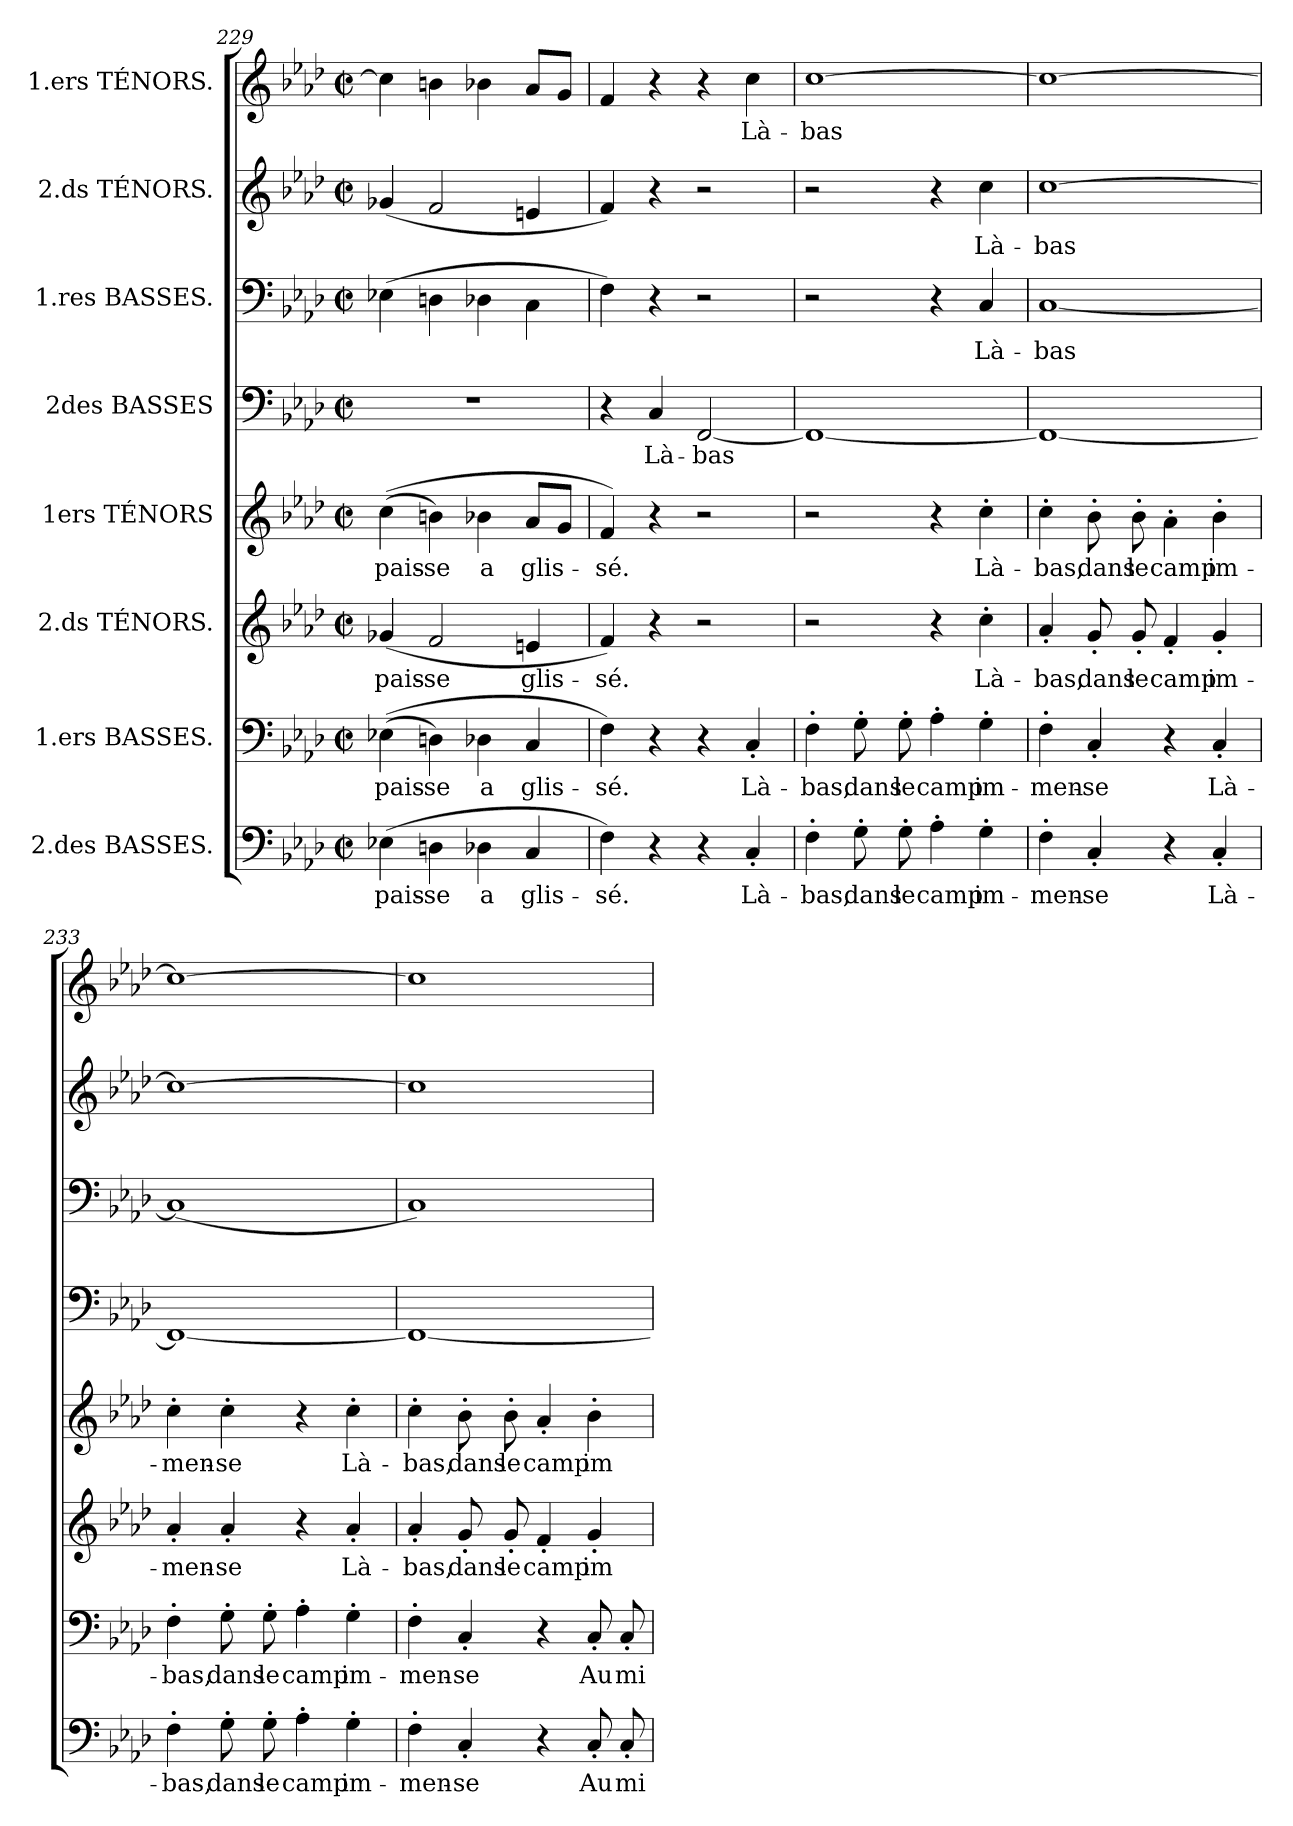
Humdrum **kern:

**kern	**text	**kern	**text	**kern	**text	**kern	**text	**kern	**text	**kern	**text	**kern	**text	**kern	**text
*part8	*part8	*part7	*part7	*part6	*part6	*part5	*part5	*part4	*part4	*part3	*part3	*part2	*part2	*part1	*part1
*staff8	*staff8	*staff7	*staff7	*staff6	*staff6	*staff5	*staff5	*staff4	*staff4	*staff3	*staff3	*staff2	*staff2	*staff1	*staff1
*I"2.des BASSES.	*	*I"1.ers BASSES.	*	*I"2.ds TÉNORS.	*	*I"1ers TÉNORS	*	*I"2des BASSES	*	*I"1.res BASSES.	*	*I"2.ds TÉNORS.	*	*I"1.ers TÉNORS.	*
!!LO:LB:g=z
*clefF4	*	*clefF4	*	*clefG2	*	*clefG2	*	*clefF4	*	*clefF4	*	*clefG2	*	*clefG2	*
*	*	*	*	*ITrd7c12	*	*ITrd7c12	*	*	*	*	*	*ITrd7c12	*	*ITrd7c12	*
*k[b-e-a-d-]	*	*k[b-e-a-d-]	*	*k[b-e-a-d-]	*	*k[b-e-a-d-]	*	*k[b-e-a-d-]	*	*k[b-e-a-d-]	*	*k[b-e-a-d-]	*	*k[b-e-a-d-]	*
*M2/2	*	*M2/2	*	*M2/2	*	*M2/2	*	*M2/2	*	*M2/2	*	*M2/2	*	*M2/2	*
*met(c|)	*	*met(c|)	*	*met(c|)	*	*met(c|)	*	*met(c|)	*	*met(c|)	*	*met(c|)	*	*met(c|)	*
=229	=229	=229	=229	=229	=229	=229	=229	=229	=229	=229	=229	=229	=229	=229	=229
(4E-X\	-pais-	((4E-X\	-pais-	(4G-X/	-pais-	((4c\	-pais-	1r	.	(4E-X\	.	(4G-X/	.	4c\]	.
4Dn\	-se	4Dn\)	-se	2F/	-se	4Bn\)	-se	.	.	4Dn\	.	2F/	.	4Bn\	.
4D-X\	a	4D-X\	a	.	.	4B-X\	a	.	.	4D-X\	.	.	.	4B-X\	.
4C/	glis-	4C/	glis-	4En/	glis-	8A-/L	glis-	.	.	4C\	.	4En/	.	8A-/L	.
.	.	.	.	.	.	8G/J	.	.	.	.	.	.	.	8G/J	.
=230	=230	=230	=230	=230	=230	=230	=230	=230	=230	=230	=230	=230	=230	=230	=230
4F\)	-sé.	4F\)	-sé.	4F/)	-sé.	4F/)	-sé.	4r	.	4F\)	.	4F/)	.	4F/	.
4r	.	4r	.	4r	.	4r	.	4C/	Là-	4r	.	4r	.	4r	.
4r	.	4r	.	2r	.	2r	.	[2FF/	-bas	2r	.	2r	.	4r	.
4C'/	Là-	4C'/	Là-	.	.	.	.	.	.	.	.	.	.	4c\	Là-
=231	=231	=231	=231	=231	=231	=231	=231	=231	=231	=231	=231	=231	=231	=231	=231
4F'\	-bas,	4F'\	-bas,	2r	.	2r	.	1FF/_	.	2r	.	2r	.	[1c\	-bas
8G'\	dans	8G'\	dans	.	.	.	.	.	.	.	.	.	.	.	.
8G'\	le	8G'\	le	.	.	.	.	.	.	.	.	.	.	.	.
4A-'\	camp	4A-'\	camp	4r	.	4r	.	.	.	4r	.	4r	.	.	.
4G'\	im-	4G'\	im-	4c'\	Là-	4c'\	Là-	.	.	4C/	Là-	4c\	Là-	.	.
=232	=232	=232	=232	=232	=232	=232	=232	=232	=232	=232	=232	=232	=232	=232	=232
4F'\	-men-	4F'\	-men-	4A-'/	-bas,	4c'\	-bas,	1FF/_	.	[1C/	-bas	[1c\	-bas	1c\_	.
4C'/	-se	4C'/	-se	8G'/	dans	8B-'\	dans	.	.	.	.	.	.	.	.
.	.	.	.	8G'/	le	8B-'\	le	.	.	.	.	.	.	.	.
4r	.	4r	.	4F'/	camp	4A-'\	camp	.	.	.	.	.	.	.	.
4C'/	Là-	4C'/	Là-	4G'/	im-	4B-'\	im-	.	.	.	.	.	.	.	.
!!LO:PB:g=z
=233	=233	=233	=233	=233	=233	=233	=233	=233	=233	=233	=233	=233	=233	=233	=233
4F'\	-bas,	4F'\	-bas,	4A-'/	-men-	4c'\	-men-	1FF/_	.	(1C/]	.	1c\_	.	1c\_	.
8G'\	dans	8G'\	dans	4A-'/	-se	4c'\	-se	.	.	.	.	.	.	.	.
8G'\	le	8G'\	le	.	.	.	.	.	.	.	.	.	.	.	.
4A-'\	camp	4A-'\	camp	4r	.	4r	.	.	.	.	.	.	.	.	.
4G'\	im-	4G'\	im-	4A-'/	Là-	4c'\	Là-	.	.	.	.	.	.	.	.
=234	=234	=234	=234	=234	=234	=234	=234	=234	=234	=234	=234	=234	=234	=234	=234
4F'\	-men-	4F'\	-men-	4A-'/	-bas,	4c'\	-bas,	1FF/_	.	1C/)	.	1c\]	.	1c\]	.
4C'/	-se	4C'/	-se	8G'/	dans	8B-'\	dans	.	.	.	.	.	.	.	.
.	.	.	.	8G'/	le	8B-'\	le	.	.	.	.	.	.	.	.
4r	.	4r	.	4F'/	camp	4A-'/	camp	.	.	.	.	.	.	.	.
8C'/	Au	8C'/	Au	4G'/	im-	4B-'\	im-	.	.	.	.	.	.	.	.
8C'/	mi-	8C'/	mi-	.	.	.	.	.	.	.	.	.	.	.	.
=	=	=	=	=	=	=	=	=	=	=	=	=	=	=	=
*-	*-	*-	*-	*-	*-	*-	*-	*-	*-	*-	*-	*-	*-	*-	*-
